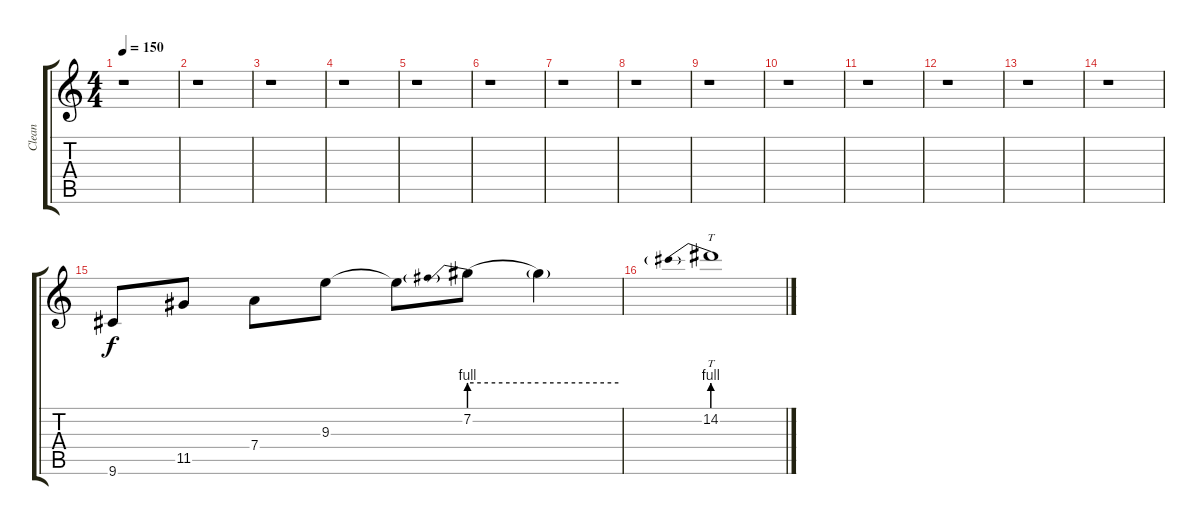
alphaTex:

\track ("Clean" "Clean") {instrument electricguitarclean}
\staff {score tabs}
\tuning (E4 B3 G3 D3 A2 E2) {hide}
\ts (4 4)
\tempo 150
\clef g2
\ks c
r.1{dy f} |
r.1 |
r.1 |
r.1 |
r.1 |
r.1 |
r.1 |
r.1 |
r.1 |
r.1 |
r.1 |
r.1 |
r.1 |
r.1 |
9.6.8 11.5.8 7.4.8 9.3.8 9.3{t}.8 7.2{be (prebend 0 4 60 4)}.8 7.2{be (hold 0 4 60 4) t}.4 |
14.2{be (prebend 0 4 60 4)}.1{tt}
